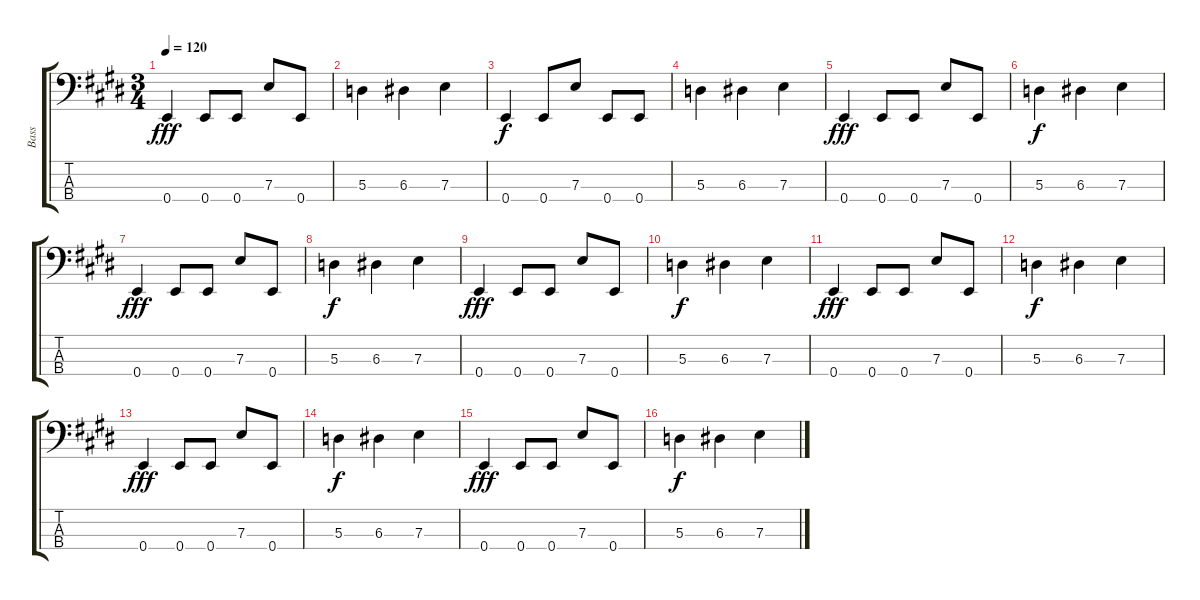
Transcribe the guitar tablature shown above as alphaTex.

\track ("Bass" "Bass") {instrument electricbasspick}
\staff {score tabs}
\tuning (G2 D2 A1 E1) {hide}
\ts (3 4)
\tempo 120
\clef f4
\ks e
0.4.4{dy fff} 0.4.8 0.4.8 7.3.8 0.4.8 |
5.3.4 6.3.4 7.3.4 |
0.4.4{dy f} 0.4.8 7.3.8 0.4.8 0.4.8 |
5.3.4 6.3.4 7.3.4 |
0.4.4{dy fff} 0.4.8 0.4.8 7.3.8 0.4.8 |
5.3.4{dy f} 6.3.4 7.3.4 |
0.4.4{dy fff} 0.4.8 0.4.8 7.3.8 0.4.8 |
5.3.4{dy f} 6.3.4 7.3.4 |
0.4.4{dy fff} 0.4.8 0.4.8 7.3.8 0.4.8 |
5.3.4{dy f} 6.3.4 7.3.4 |
0.4.4{dy fff} 0.4.8 0.4.8 7.3.8 0.4.8 |
5.3.4{dy f} 6.3.4 7.3.4 |
0.4.4{dy fff} 0.4.8 0.4.8 7.3.8 0.4.8 |
5.3.4{dy f} 6.3.4 7.3.4 |
0.4.4{dy fff} 0.4.8 0.4.8 7.3.8 0.4.8 |
5.3.4{dy f} 6.3.4 7.3.4
